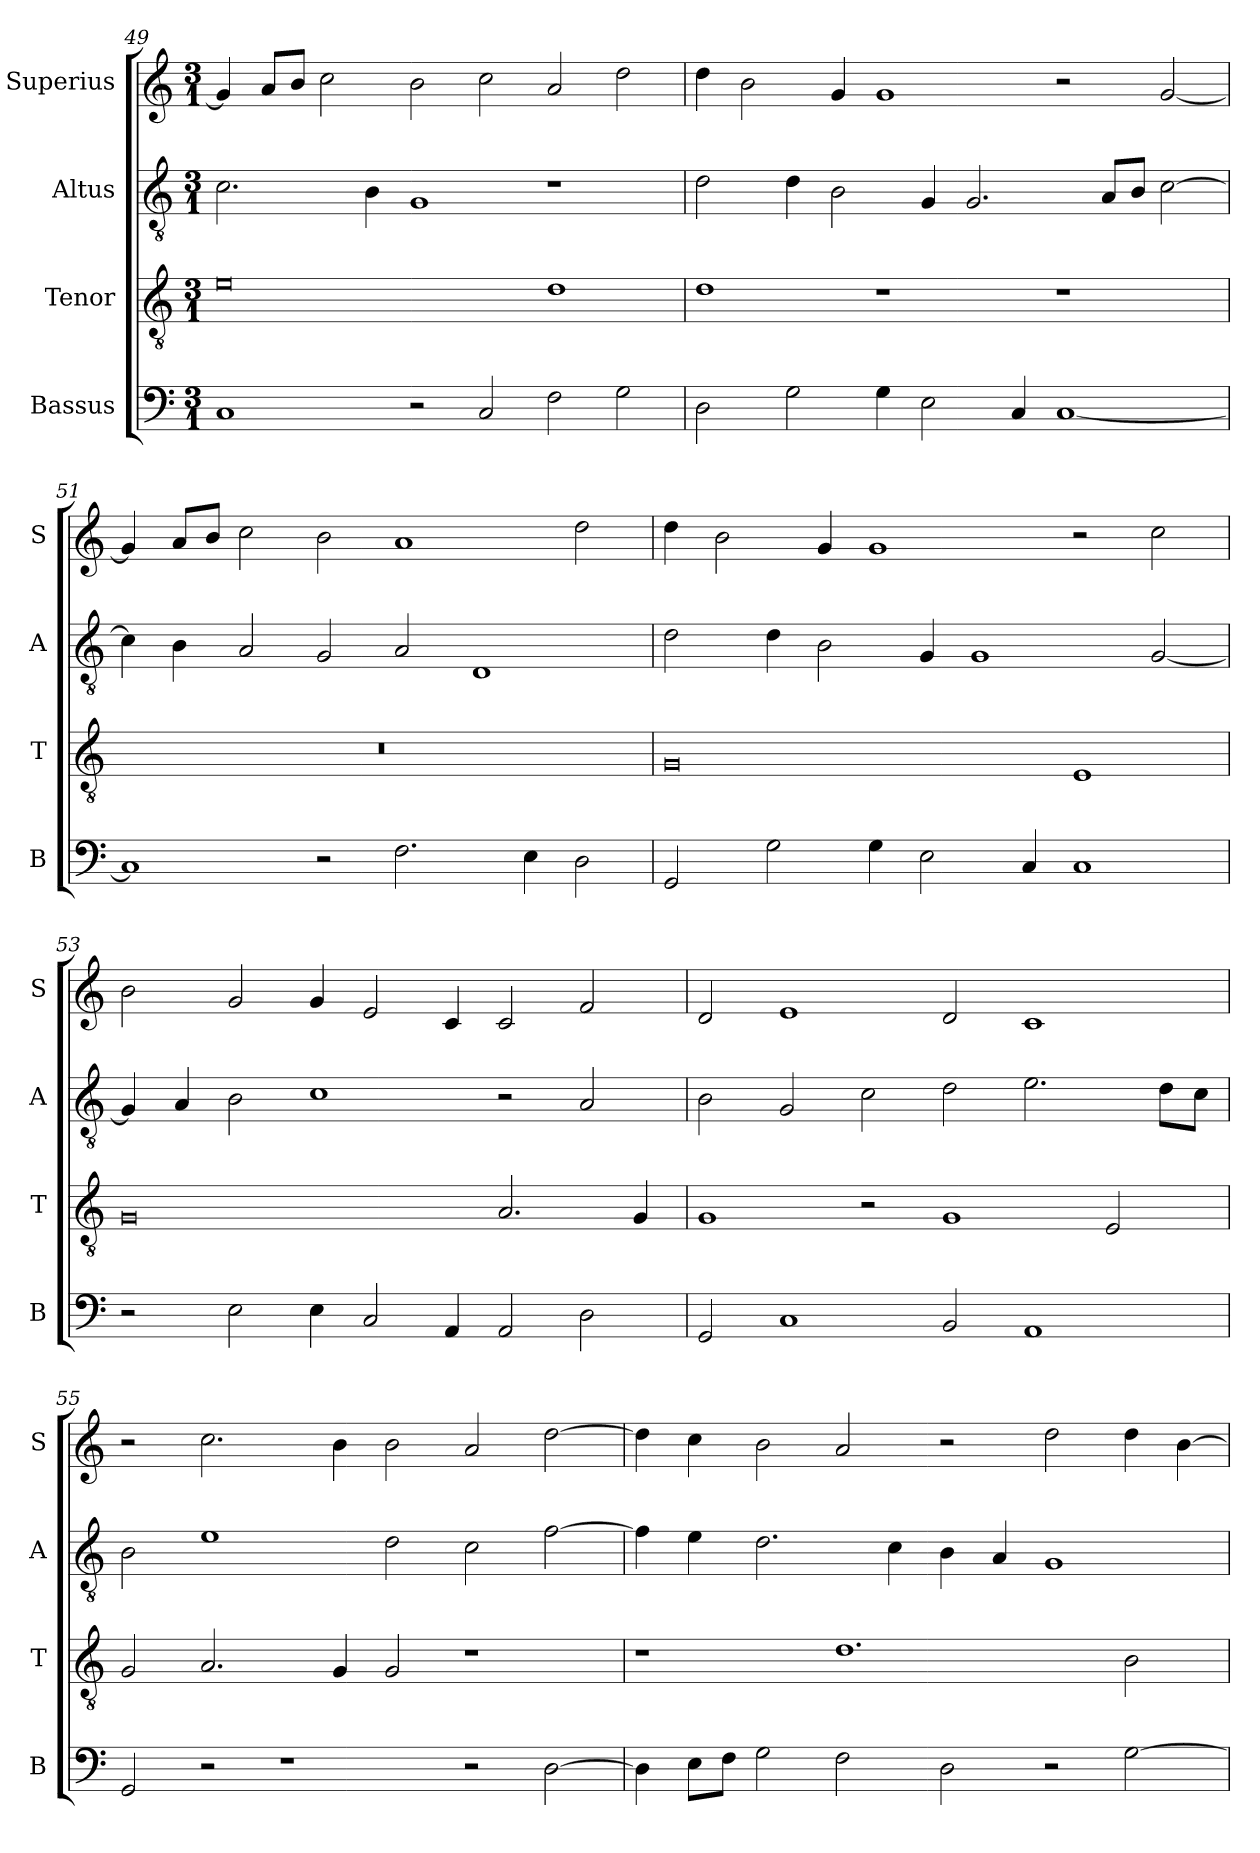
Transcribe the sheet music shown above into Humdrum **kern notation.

**kern	**kern	**kern	**kern
*part4	*part3	*part2	*part1
*staff4	*staff3	*staff2	*staff1
*I"Bassus	*I"Tenor	*I"Altus	*I"Superius
*I'B	*I'T	*I'A	*I'S
*clefF4	*clefGv2	*clefGv2	*clefG2
*k[]	*k[]	*k[]	*k[]
*M3/1	*M3/1	*M3/1	*M3/1
=49	=49	=49	=49
1C	0e	2.c\	4g/]
.	.	.	8a/L
.	.	.	8b/J
.	.	.	2cc\
.	.	4B\	.
2r	.	1G	2b\
2C/	.	.	2cc\
2F\	1d	1r	2a/
2G\	.	.	2dd\
=50	=50	=50	=50
2D\	1d	2d\	4dd\
.	.	.	2b\
2G\	.	4d\	.
.	.	2B\	4g/
4G\	1r	.	1g
2E\	.	4G/	.
.	.	2.G/	.
4C/	.	.	.
[1C	1r	.	2r
.	.	8A/L	.
.	.	8B/J	.
.	.	[2c\	[2g/
=51	=51	=51	=51
1C]	0.r	4c\]	4g/]
.	.	4B\	8a/L
.	.	.	8b/J
.	.	2A/	2cc\
2r	.	2G/	2b\
2.F\	.	2A/	1a
.	.	1D	.
4E\	.	.	.
2D\	.	.	2dd\
=52	=52	=52	=52
2GG/	0G	2d\	4dd\
.	.	.	2b\
2G\	.	4d\	.
.	.	2B\	4g/
4G\	.	.	1g
2E\	.	4G/	.
.	.	1G	.
4C/	.	.	.
1C	1E	.	2r
.	.	[2G/	2cc\
=53	=53	=53	=53
2r	0G	4G/]	2b\
.	.	4A/	.
2E\	.	2B\	2g/
4E\	.	1c	4g/
2C/	.	.	2e/
4AA/	.	.	4c/
2AA/	2.A/	2r	2c/
2D\	.	2A/	2f/
.	4G/	.	.
=54	=54	=54	=54
2GG/	1G	2B\	2d/
1C	.	2G/	1e
.	2r	2c\	.
2BB/	1G	2d\	2d/
1AA	.	2.e\	1c
.	2E/	.	.
.	.	8d\L	.
.	.	8c\J	.
=55	=55	=55	=55
2GG/	2G/	2B\	2r
2r	2.A/	1e	2.cc\
1r	.	.	.
.	4G/	.	4b\
.	2G/	2d\	2b\
2r	1r	2c\	2a/
[2D\	.	[2f\	[2dd\
=56	=56	=56	=56
4D\]	1r	4f\]	4dd\]
8E\L	.	4e\	4cc\
8F\J	.	.	.
2G\	.	2.d\	2b\
2F\	1.d	.	2a/
.	.	4c\	.
2D\	.	4B\	2r
.	.	4A/	.
2r	.	1G	2dd\
[2G\	2B\	.	4dd\
.	.	.	[4b\
=	=	=	=
*-	*-	*-	*-
